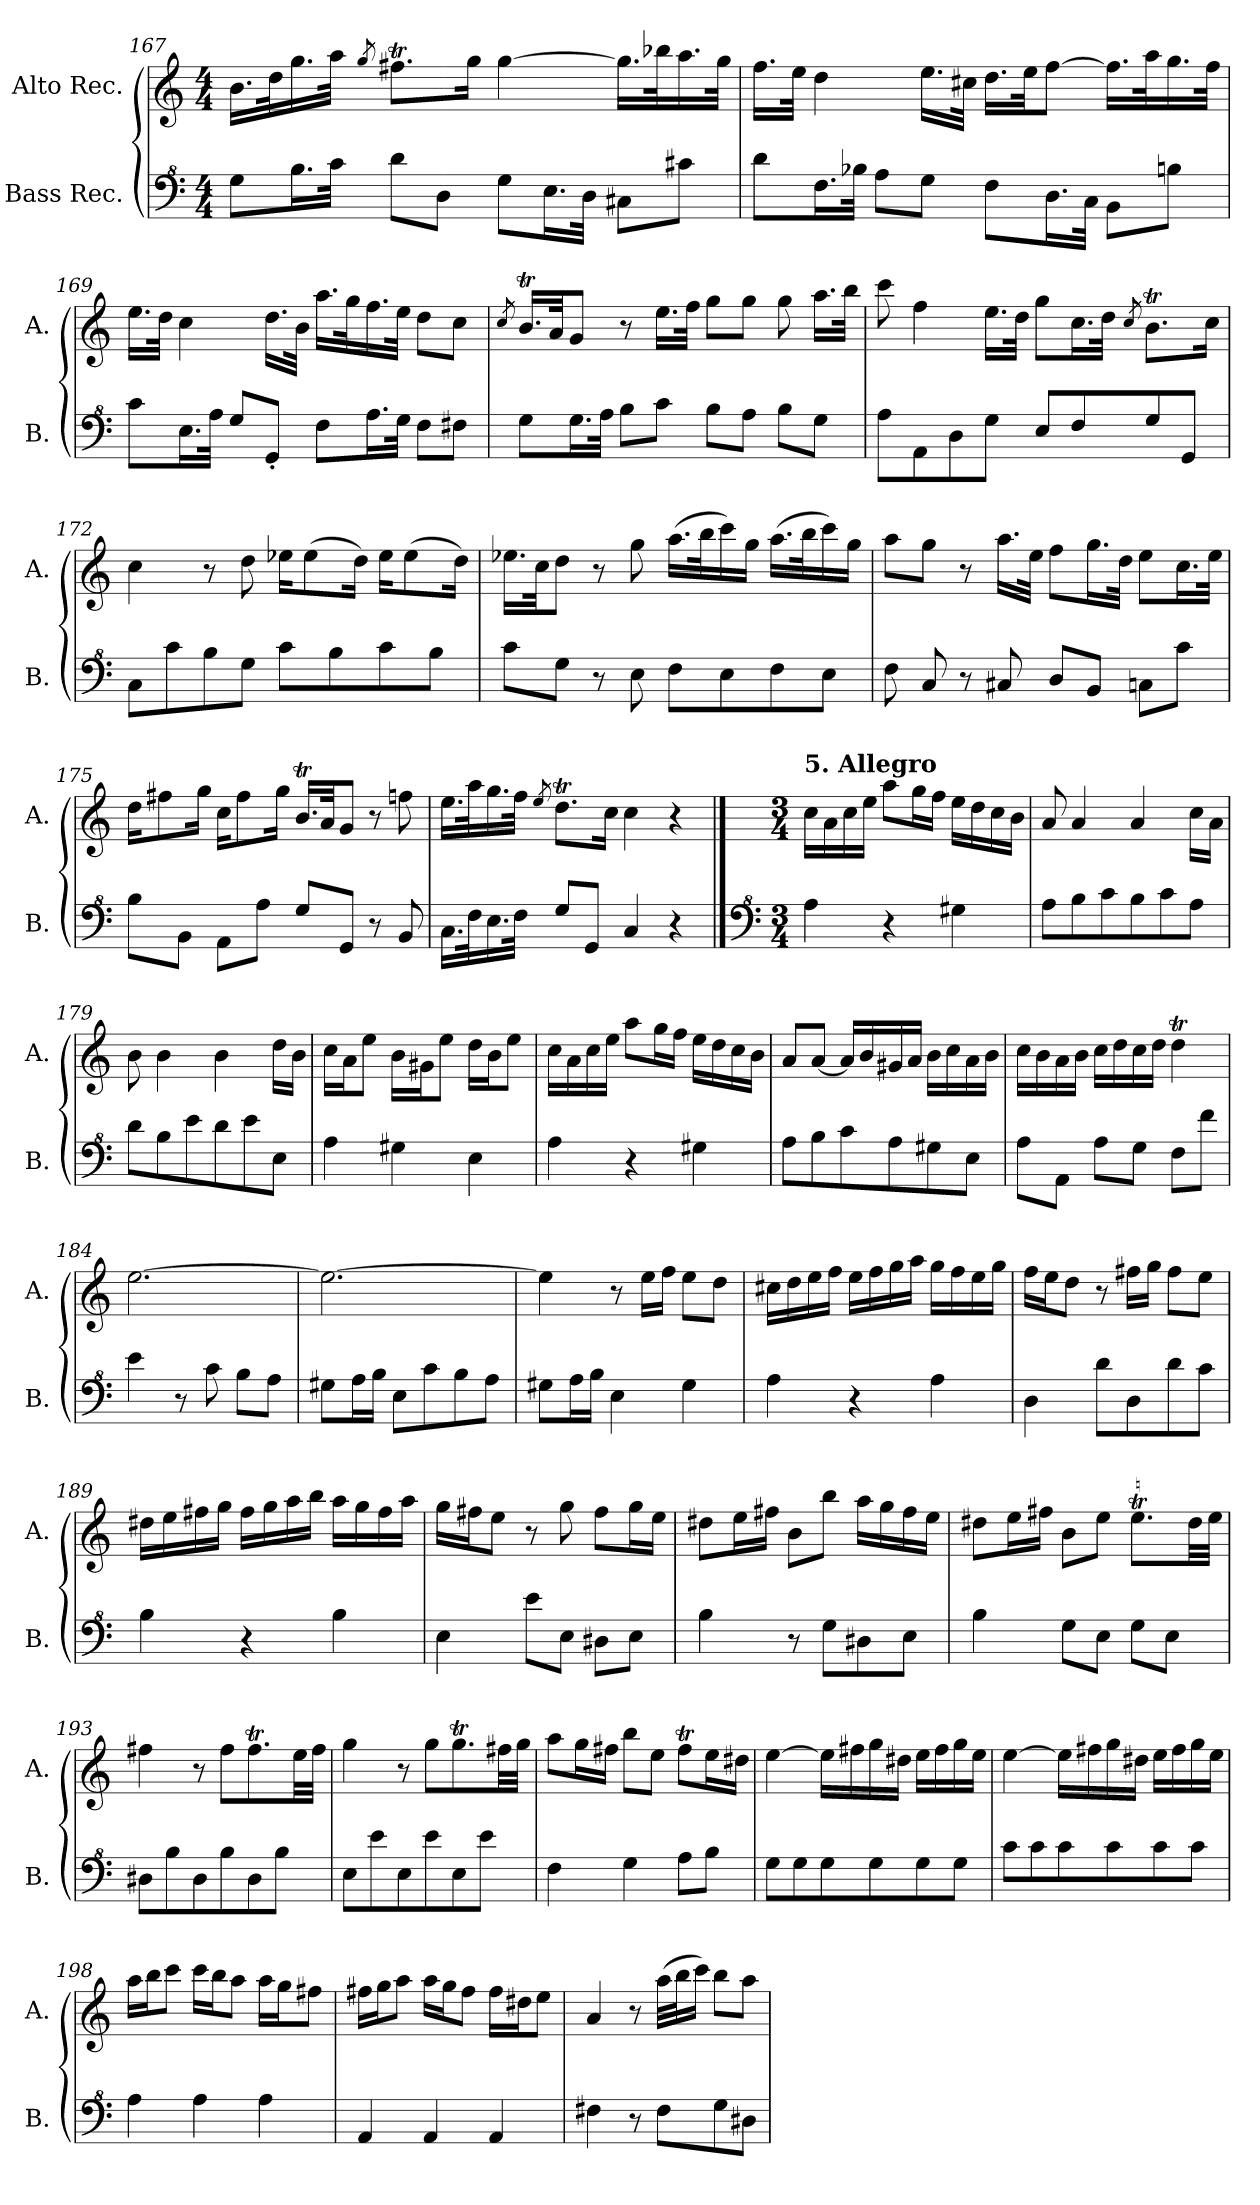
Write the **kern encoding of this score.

**kern	**kern
*part2	*part1
*staff2	*staff1
*I"Bass Rec.	*I"Alto Rec.
*I'B.	*I'A.
!!LO:LB:g=z
*clefF^4	*clefG2
*k[]	*k[]
*M4/4	*M4/4
=167	=167
8g\L	16.b\LL
.	32dd\K
16.b\L	16.gg\
32cc\JJk	32aa\JJk
.	8qgg/
8dd\L	8.ff#Xt\L
8d\J	.
.	16gg\Jk
8g\L	[4gg\
16.e\L	.
32d\JJk	.
8c#X\L	16.gg\LL]
.	32bb-X\K
8cc#X\J	16.aa\
.	32gg\JJk
=168	=168
8dd\L	16.ff\LL
.	32ee\JJk
16.f\L	4dd\
32b-X\JJk	.
8a\L	.
8g\J	16.ee\LL
.	32cc#X\JJk
8f\L	16.dd\LL
.	32ee\JK
16.d\L	[8ff\J
32c\JJk	.
8B\L	16.ff\LL]
.	32aa\K
8bn\J	16.gg\
.	32ff\JJk
=169	=169
8cc\L	16.ee\LL
.	32dd\JJk
16.e\L	4cc\
32a\JJk	.
8g/L	.
8G'/J	16.dd\LL
.	32b\JJk
8f\L	16.aa\LL
.	32gg\K
16.a\L	16.ff\
32g\JJk	32ee\JJk
8f\L	8dd\L
8f#X\J	8cc\J
!!LO:LB:g=z
=170	=170
.	8qcc/
8g\L	16.bt/LL
.	32a/JK
16.g\L	8g/J
32a\JJk	.
8b\L	8r
8cc\J	16.ee\LL
.	32ff\JJk
8b\L	8gg\L
8a\J	8gg\J
8b\L	8gg\
8g\J	16.aa\LL
.	32bb\JJk
=171	=171
8a\L	8ccc\
8A\	4ff\
8d\	.
8g\J	16.ee\LL
.	32dd\JJk
8e/L	8gg\L
8f/	16.cc\L
.	32dd\JJk
.	8qcc/
8g/	8.bt\L
8G/J	.
.	16cc\Jk
=172	=172
8c\L	4cc\
8cc\	.
8b\	8r
8g\J	8dd\
8cc\L	16ee-X\KL
.	(8ee-\
8b\	.
.	16dd\Jk)
8cc\	16ee-\KL
.	(8ee-\
8b\J	.
.	16dd\Jk)
=173	=173
8cc\L	16.ee-X\LL
.	32cc\JK
8g\J	8dd\J
8r	8r
8e\	8gg\
8f\L	(16.aa\LL
.	32bb\K
8e\	16ccc\)
.	16gg\JJ
8f\	(16.aa\LL
.	32bb\K
8e\J	16ccc\)
.	16gg\JJ
!!LO:LB:g=z
=174	=174
8f\	8aa\L
8c/	8gg\J
8r	8r
8c#X/	16.aa\LL
.	32ee\JJk
8d/L	8ff\L
8B/J	16.gg\L
.	32dd\JJk
8cn\L	8ee\L
8cc\J	16.cc\L
.	32ee\JJk
=175	=175
8b\L	16dd\KL
.	8ff#X\
8B\J	.
.	16gg\Jk
8A\L	16cc\KL
.	8ff#\
8a\J	.
.	16gg\Jk
8g/L	16.bt/LL
.	32a/JK
8G/J	8g/J
8r	8r
8B/	8ffn\
=176	=176
16.c\LL	16.ee\LL
32f\K	32aa\K
16.e\	16.gg\
32f\JJk	32ff\JJk
.	8qee/
8g/L	8.ddT\L
8G/J	.
.	16cc\Jk
4c/	4cc\
4r	4r
!!LO:PB:g=z
==177	==177
*clefF^4	*
*M3/4	*M3/4
*	*MM100
!	!LO:TX:a:B:t=5. Allegro
4a\	16cc\LL
.	16a\
.	16cc\
.	16ee\JJ
4r	8aa\L
.	16gg\L
.	16ff\JJ
4g#X\	16ee\LL
.	16dd\
.	16cc\
.	16b\JJ
=178	=178
8a\L	8a/
8b\	4a/
8cc\	.
8b\	4a/
8cc\	.
8a\J	16cc\LL
.	16a\JJ
=179	=179
8dd\L	8b\
8b\	4b\
8ee\	.
8dd\	4b\
8ee\	.
8e\J	16dd\LL
.	16b\JJ
=180	=180
4a\	16cc\LL
.	16a\J
.	8ee\J
4g#X\	16b\LL
.	16g#X\J
.	8ee\J
4e\	16dd\LL
.	16b\J
.	8ee\J
=181	=181
4a\	16cc\LL
.	16a\
.	16cc\
.	16ee\JJ
4r	8aa\L
.	16gg\L
.	16ff\JJ
4g#X\	16ee\LL
.	16dd\
.	16cc\
.	16b\JJ
=182	=182
8a\L	8a/L
8b\	[8a/J
8cc\	16a/LL]
.	16b/
8a\	16g#X/
.	16a/JJ
8g#X\	16b\LL
.	16cc\
8e\J	16a\
.	16b\JJ
!!LO:LB:g=z
=183	=183
8a\L	16cc\LL
.	16b\
8A\J	16a\
.	16b\JJ
8a\L	16cc\LL
.	16dd\
8g\J	16cc\
.	16dd\JJ
8f\L	4ddT\
8ff\J	.
=184	=184
4ee\	[2.ee\
8r	.
8cc\	.
8b\L	.
8a\J	.
=185	=185
8g#X\L	2.ee\_
16a\L	.
16b\JJ	.
8e\L	.
8cc\	.
8b\	.
8a\J	.
=186	=186
8g#X\L	4ee\]
16a\L	.
16b\JJ	.
4e\	8r
.	16ee\LL
.	16ff\JJ
4g#\	8ee\L
.	8dd\J
=187	=187
4a\	16cc#X\LL
.	16dd\
.	16ee\
.	16ff\JJ
4r	16ee\LL
.	16ff\
.	16gg\
.	16aa\JJ
4a\	16gg\LL
.	16ff\
.	16ee\
.	16gg\JJ
=188	=188
4d\	16ff\LL
.	16ee\J
.	8dd\J
8dd\L	8r
8d\	16ff#X\LL
.	16gg\JJ
8dd\	8ff#\L
8cc\J	8ee\J
!!LO:LB:g=z
=189	=189
4b\	16dd#X\LL
.	16ee\
.	16ff#X\
.	16gg\JJ
4r	16ff#\LL
.	16gg\
.	16aa\
.	16bb\JJ
4b\	16aa\LL
.	16gg\
.	16ff#\
.	16aa\JJ
=190	=190
4e\	16gg\LL
.	16ff#X\J
.	8ee\J
8ee\L	8r
8e\J	8gg\
8d#X\L	8ff#\L
8e\J	16gg\L
.	16ee\JJ
=191	=191
4b\	8dd#X\L
.	16ee\L
.	16ff#X\JJ
8r	8b\L
8g\L	8bb\J
8d#X\	16aa\LL
.	16gg\
8e\J	16ff#\
.	16ee\JJ
=192	=192
4b\	8dd#X\L
.	16ee\L
.	16ff#X\JJ
8g\L	8b\L
8e\J	8ee\J
8g\L	8.eet\L
8e\J	.
.	32dd#\LL
.	32ee\JJJ
=193	=193
8d#X\L	4ff#X\
8b\	.
8d#\	8r
8b\	8ff#\L
8d#\	8.ff#t\
8b\J	.
.	32ee\LL
.	32ff#\JJJ
=194	=194
8e\L	4gg\
8ee\	.
8e\	8r
8ee\	8gg\L
8e\	8.ggT\
8ee\J	.
.	32ff#X\LL
.	32gg\JJJ
!!LO:LB:g=z
=195	=195
4f\	8aa\L
.	16gg\L
.	16ff#X\JJ
4g\	8bb\L
.	8ee\J
8a\L	8ff#t\L
8b\J	16ee\L
.	16dd#X\JJ
=196	=196
8g\L	[4ee\
8g\	.
8g\	16ee\LL]
.	16ff#X\
8g\	16gg\
.	16dd#X\JJ
8g\	16ee\LL
.	16ff#\
8g\J	16gg\
.	16ee\JJ
=197	=197
8cc\L	[4ee\
8cc\	.
8cc\	16ee\LL]
.	16ff#X\
8cc\	16gg\
.	16dd#X\JJ
8cc\	16ee\LL
.	16ff#\
8cc\J	16gg\
.	16ee\JJ
=198	=198
4a\	16aa\LL
.	16bb\J
.	8ccc\J
4a\	16ccc\LL
.	16bb\J
.	8aa\J
4a\	16aa\LL
.	16gg\J
.	8ff#X\J
=199	=199
4A/	16ff#X\LL
.	16gg\J
.	8aa\J
4A/	16aa\LL
.	16gg\J
.	8ff#\J
4A/	16ff#\LL
.	16dd#X\J
.	8ee\J
!!LO:LB:g=z
=200	=200
4f#X\	4a/
8r	8r
8f#\L	(32aa\LLL
.	32bb\J
.	16ccc\JJ)
8g\	8bb\L
8d#X\J	8aa\J
=	=
*-	*-
